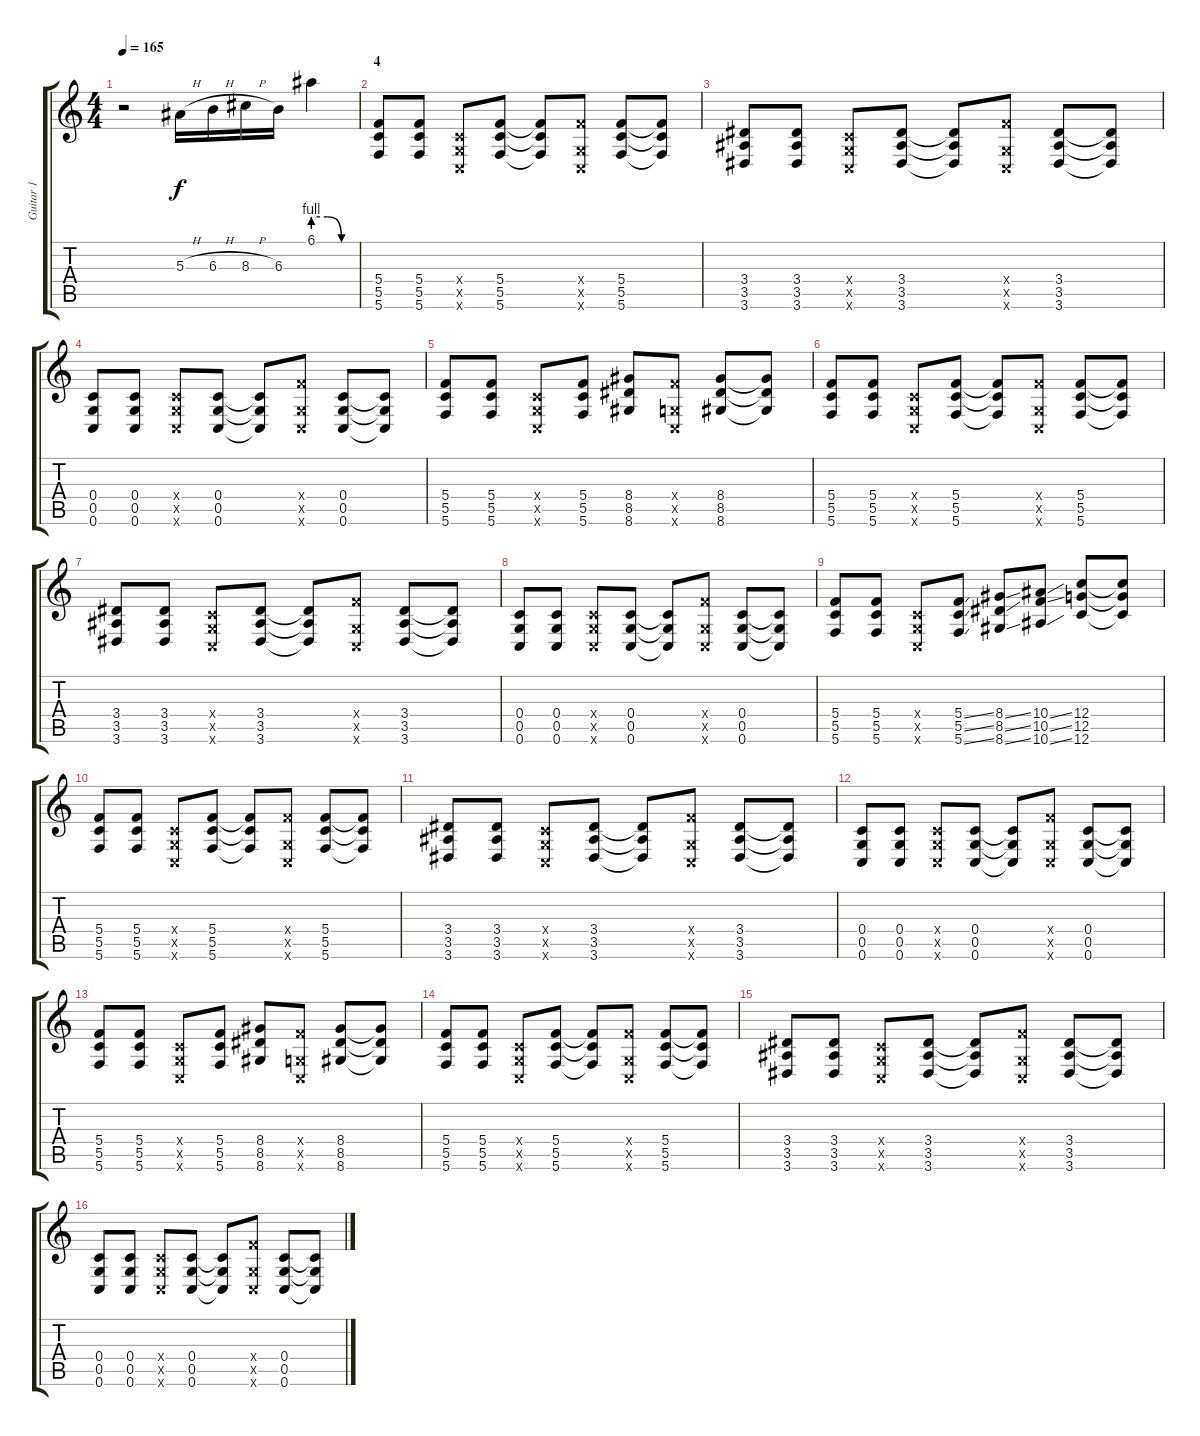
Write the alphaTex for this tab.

\track ("Guitar 1" "Guitar 1") {instrument overdrivenguitar}
\staff {score tabs}
\tuning (D4 A3 F3 C3 G2 C2) {hide}
\ts (4 4)
\tempo 165
\clef g2
\ks c
r.2{dy f} 5.3{h}.16 6.3{h}.16 8.3{h}.16 6.3.16 6.1{be (custom 0 4 20 4 40 0 60 0)}.4 |
\section ("" "4")
(5.4 5.5 5.6).8 (5.4 5.5 5.6).8 (0.4{x} 0.5{x} 0.6{x}).8 (5.4 5.5 5.6).8 (5.4{t} 5.5{t} 5.6{t}).8 (5.4{x} 0.5{x} 0.6{x}).8 (5.4 5.5 5.6).8 (5.4{t} 5.5{t} 5.6{t}).8 |
(3.4 3.5 3.6).8 (3.4 3.5 3.6).8 (0.4{x} 0.5{x} 0.6{x}).8 (3.4 3.5 3.6).8 (3.4{t} 3.5{t} 3.6{t}).8 (5.4{x} 0.5{x} 0.6{x}).8 (3.4 3.5 3.6).8 (3.4{t} 3.5{t} 3.6{t}).8 |
(0.4 0.5 0.6).8 (0.4 0.5 0.6).8 (0.4{x} 0.5{x} 0.6{x}).8 (0.4 0.5 0.6).8 (0.4{t} 0.5{t} 0.6{t}).8 (5.4{x} 0.5{x} 0.6{x}).8 (0.4 0.5 0.6).8 (0.4{t} 0.5{t} 0.6{t}).8 |
(5.4 5.5 5.6).8 (5.4 5.5 5.6).8 (0.4{x} 0.5{x} 0.6{x}).8 (5.4 5.5 5.6).8 (8.4 8.5 8.6).8 (5.4{x} 0.5{x} 0.6{x}).8 (8.4 8.5 8.6).8 (8.4{t} 8.5{t} 8.6{t}).8 |
(5.4 5.5 5.6).8 (5.4 5.5 5.6).8 (0.4{x} 0.5{x} 0.6{x}).8 (5.4 5.5 5.6).8 (5.4{t} 5.5{t} 5.6{t}).8 (5.4{x} 0.5{x} 0.6{x}).8 (5.4 5.5 5.6).8 (5.4{t} 5.5{t} 5.6{t}).8 |
(3.4 3.5 3.6).8 (3.4 3.5 3.6).8 (0.4{x} 0.5{x} 0.6{x}).8 (3.4 3.5 3.6).8 (3.4{t} 3.5{t} 3.6{t}).8 (5.4{x} 0.5{x} 0.6{x}).8 (3.4 3.5 3.6).8 (3.4{t} 3.5{t} 3.6{t}).8 |
(0.4 0.5 0.6).8 (0.4 0.5 0.6).8 (0.4{x} 0.5{x} 0.6{x}).8 (0.4 0.5 0.6).8 (0.4{t} 0.5{t} 0.6{t}).8 (5.4{x} 0.5{x} 0.6{x}).8 (0.4 0.5 0.6).8 (0.4{t} 0.5{t} 0.6{t}).8 |
(5.4 5.5 5.6).8 (5.4 5.5 5.6).8 (0.4{x} 0.5{x} 0.6{x}).8 (5.4{ss} 5.5{ss} 5.6{ss}).8 (8.4{ss} 8.5{ss} 8.6{ss}).8 (10.4{ss} 10.5{ss} 10.6{ss}).8 (12.4 12.5 12.6).8 (12.4{t} 12.5{t} 12.6{t}).8 |
(5.4 5.5 5.6).8 (5.4 5.5 5.6).8 (0.4{x} 0.5{x} 0.6{x}).8 (5.4 5.5 5.6).8 (5.4{t} 5.5{t} 5.6{t}).8 (5.4{x} 0.5{x} 0.6{x}).8 (5.4 5.5 5.6).8 (5.4{t} 5.5{t} 5.6{t}).8 |
(3.4 3.5 3.6).8 (3.4 3.5 3.6).8 (0.4{x} 0.5{x} 0.6{x}).8 (3.4 3.5 3.6).8 (3.4{t} 3.5{t} 3.6{t}).8 (5.4{x} 0.5{x} 0.6{x}).8 (3.4 3.5 3.6).8 (3.4{t} 3.5{t} 3.6{t}).8 |
(0.4 0.5 0.6).8 (0.4 0.5 0.6).8 (0.4{x} 0.5{x} 0.6{x}).8 (0.4 0.5 0.6).8 (0.4{t} 0.5{t} 0.6{t}).8 (5.4{x} 0.5{x} 0.6{x}).8 (0.4 0.5 0.6).8 (0.4{t} 0.5{t} 0.6{t}).8 |
(5.4 5.5 5.6).8 (5.4 5.5 5.6).8 (0.4{x} 0.5{x} 0.6{x}).8 (5.4 5.5 5.6).8 (8.4 8.5 8.6).8 (5.4{x} 0.5{x} 0.6{x}).8 (8.4 8.5 8.6).8 (8.4{t} 8.5{t} 8.6{t}).8 |
(5.4 5.5 5.6).8 (5.4 5.5 5.6).8 (0.4{x} 0.5{x} 0.6{x}).8 (5.4 5.5 5.6).8 (5.4{t} 5.5{t} 5.6{t}).8 (5.4{x} 0.5{x} 0.6{x}).8 (5.4 5.5 5.6).8 (5.4{t} 5.5{t} 5.6{t}).8 |
(3.4 3.5 3.6).8 (3.4 3.5 3.6).8 (0.4{x} 0.5{x} 0.6{x}).8 (3.4 3.5 3.6).8 (3.4{t} 3.5{t} 3.6{t}).8 (5.4{x} 0.5{x} 0.6{x}).8 (3.4 3.5 3.6).8 (3.4{t} 3.5{t} 3.6{t}).8 |
(0.4 0.5 0.6).8 (0.4 0.5 0.6).8 (0.4{x} 0.5{x} 0.6{x}).8 (0.4 0.5 0.6).8 (0.4{t} 0.5{t} 0.6{t}).8 (5.4{x} 0.5{x} 0.6{x}).8 (0.4 0.5 0.6).8 (0.4{t} 0.5{t} 0.6{t}).8
